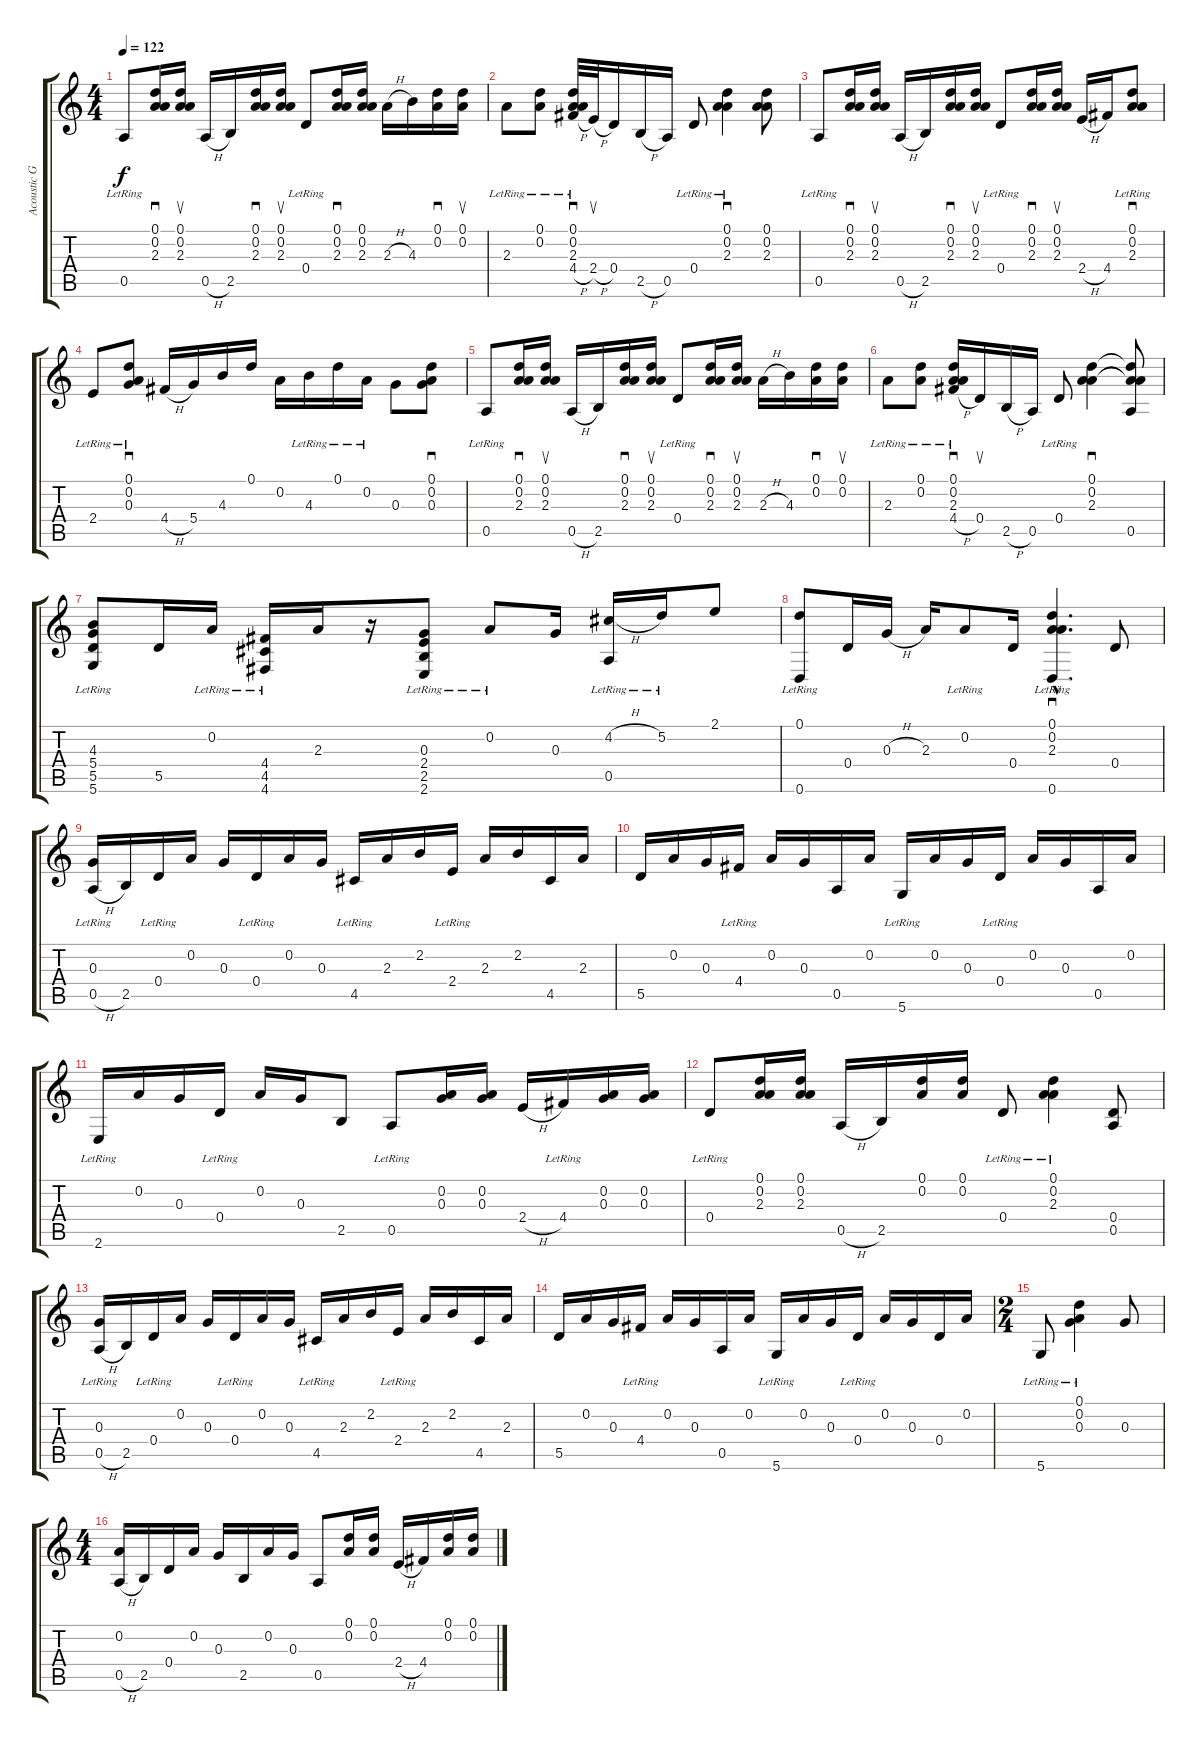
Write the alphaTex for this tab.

\track ("Acoustic Guitar - DADGAD tuning" "Acoustic G") {instrument acousticguitarsteel}
\staff {score tabs}
\tuning (D4 A3 G3 D3 A2 D2) {hide}
\ts (4 4)
\tempo 122
\clef g2
\ks c
0.5{lr}.8{dy f} (0.1 0.2 2.3).16{sd} (0.1 0.2 2.3).16{su} 0.5{h}.16 2.5.16 (0.1 0.2 2.3).16{sd} (0.1 0.2 2.3).16{su} 0.4{lr}.8 (0.1 0.2 2.3).16{sd} (0.1 0.2 2.3).16 2.3{h}.16 4.3.16 (0.1 0.2).16{sd} (0.1 0.2).16{su} |
2.3{lr}.8 (0.1{lr} 0.2{lr}).8 (0.1{lr} 0.2{lr} 2.3{lr} 4.4{h}).32{sd} 2.4{h}.32{su} 0.4.16 2.5{h}.16 0.5.16 0.4{lr}.8 (0.1{lr} 0.2{lr} 2.3{lr}).4{sd} (0.1 0.2 2.3).8 |
0.5{lr}.8 (0.1 0.2 2.3).16{sd} (0.1 0.2 2.3).16{su} 0.5{h}.16 2.5.16 (0.1 0.2 2.3).16{sd} (0.1 0.2 2.3).16{su} 0.4{lr}.8 (0.1 0.2 2.3).16{sd} (0.1 0.2 2.3).16{su} 2.4{h}.16 4.4.16 (0.1 0.2 2.3{lr}).8{sd} |
2.4{lr}.8 (0.1 0.2 0.3{lr}).8{sd} 4.4{h}.16 5.4.16 4.3.16 0.1.16 0.2.16 4.3{lr}.16 0.1{lr}.16 0.2{lr}.16 0.3.8 (0.1 0.2 0.3).8{sd} |
0.5{lr}.8 (0.1 0.2 2.3).16{sd} (0.1 0.2 2.3).16{su} 0.5{h}.16 2.5.16 (0.1 0.2 2.3).16{sd} (0.1 0.2 2.3).16{su} 0.4{lr}.8 (0.1 0.2 2.3).16{sd} (0.1 0.2 2.3).16{su} 2.3{h}.16 4.3.16 (0.1 0.2).16{sd} (0.1 0.2).16{su} |
2.3{lr}.8 (0.1{lr} 0.2{lr}).8 (0.1{lr} 0.2{lr} 2.3{lr} 4.4{h}).16{sd} 0.4.16{su} 2.5{h}.16 0.5.16 0.4{lr}.8 (0.1 0.2 2.3).4{sd} (0.1{t} 0.2{t} 2.3{t} 0.5).8 |
(4.3 5.4{lr} 5.5{lr} 5.6{lr}).8 5.5.16 0.2{lr}.16 (4.4{lr} 4.5{lr} 4.6{lr}).16 2.3.16 r.16 (0.3{lr} 2.4{lr} 2.5{lr} 2.6{lr}).8 0.2{lr}.8 0.3.16 (4.2{h} 0.5{lr}).16 5.2{lr}.16 2.1.8 |
(0.1{lr} 0.6{lr}).8 0.4.16 0.3{h}.16 2.3.16 0.2{lr}.8 0.4.16 (0.1{hac lr} 0.2{hac lr} 2.3{hac lr} 0.6{hac lr}).4{d sd} 0.4.8 |
(0.3{lr} 0.5{h}).16 2.5.16 0.4{lr}.16 0.2.16 0.3.16 0.4{lr}.16 0.2.16 0.3.16 4.5{lr}.16 2.3.16 2.2.16 2.4{lr}.16 2.3.16 2.2.16 4.5.16 2.3.16 |
5.5.16 0.2.16 0.3.16 4.4{lr}.16 0.2.16 0.3.16 0.5.16 0.2.16 5.6{lr}.16 0.2.16 0.3.16 0.4{lr}.16 0.2.16 0.3.16 0.5.16 0.2.16 |
2.6{lr}.16 0.2.16 0.3.16 0.4{lr}.16 0.2.16 0.3.16 2.5.8 0.5{lr}.8 (0.2 0.3).16 (0.2 0.3).16 2.4{h}.16 4.4{lr}.16 (0.2 0.3).16 (0.2 0.3).16 |
0.4{lr}.8 (0.1 0.2 2.3).16 (0.1 0.2 2.3).16 0.5{h}.16 2.5.16 (0.1 0.2).16 (0.1 0.2).16 0.4{lr}.8 (0.1{lr} 0.2{lr} 2.3{lr}).4 (0.4 0.5).8 |
(0.3{lr} 0.5{h}).16 2.5.16 0.4{lr}.16 0.2.16 0.3.16 0.4{lr}.16 0.2.16 0.3.16 4.5{lr}.16 2.3.16 2.2.16 2.4{lr}.16 2.3.16 2.2.16 4.5.16 2.3.16 |
5.5.16 0.2.16 0.3.16 4.4{lr}.16 0.2.16 0.3.16 0.5.16 0.2.16 5.6{lr}.16 0.2.16 0.3.16 0.4{lr}.16 0.2.16 0.3.16 0.4.16 0.2.16 |
\ts (2 4)
5.6{lr}.8 (0.1{lr} 0.2{lr} 0.3{lr}).4 0.3.8 |
\ts (4 4)
(0.2 0.5{h}).16 2.5.16 0.4.16 0.2.16 0.3.16 2.5.16 0.2.16 0.3.16 0.5.8 (0.1 0.2).16 (0.1 0.2).16 2.4{h}.16 4.4.16 (0.1 0.2).16 (0.1 0.2).16
